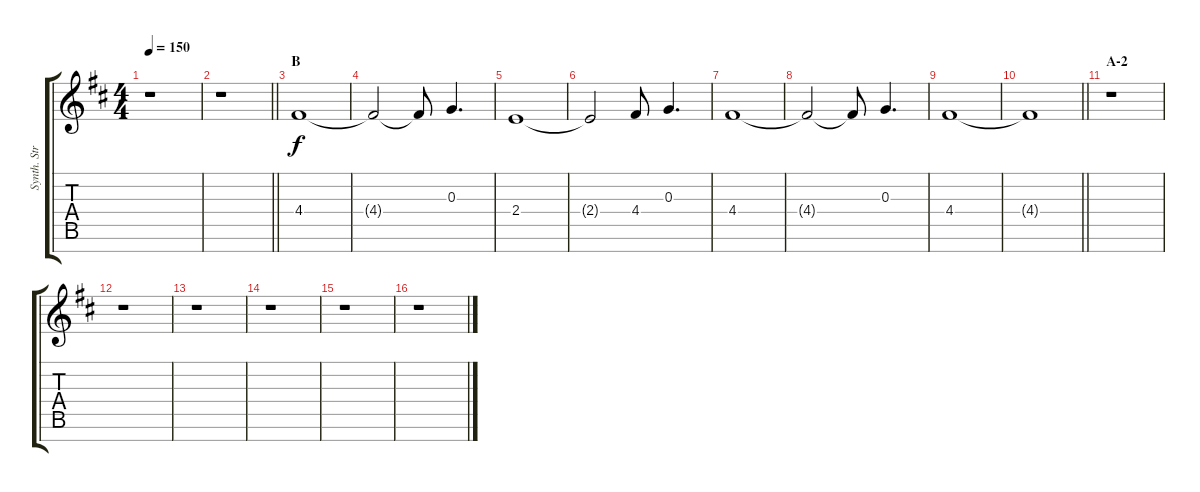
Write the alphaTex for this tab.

\track ("Synth. Strings II" "Synth. Str") {instrument stringensemble1}
\staff {score tabs}
\tuning (E5 B4 G4 D4 A3 E3 B2) {hide}
\ts (4 4)
\tempo 150
\clef g2
\ks d
r.1{dy f} |
\barLineRight lightlight
r.1 |
\section ("" "B")
4.4.1 |
4.4{t}.2 4.4{t}.8 0.3.4{d} |
2.4.1 |
2.4{t}.2 4.4.8 0.3.4{d} |
4.4.1 |
4.4{t}.2 4.4{t}.8 0.3.4{d} |
4.4.1 |
\barLineRight lightlight
4.4{t}.1 |
\section ("" "A-2")
r.1 |
r.1 |
r.1 |
r.1 |
r.1 |
r.1
